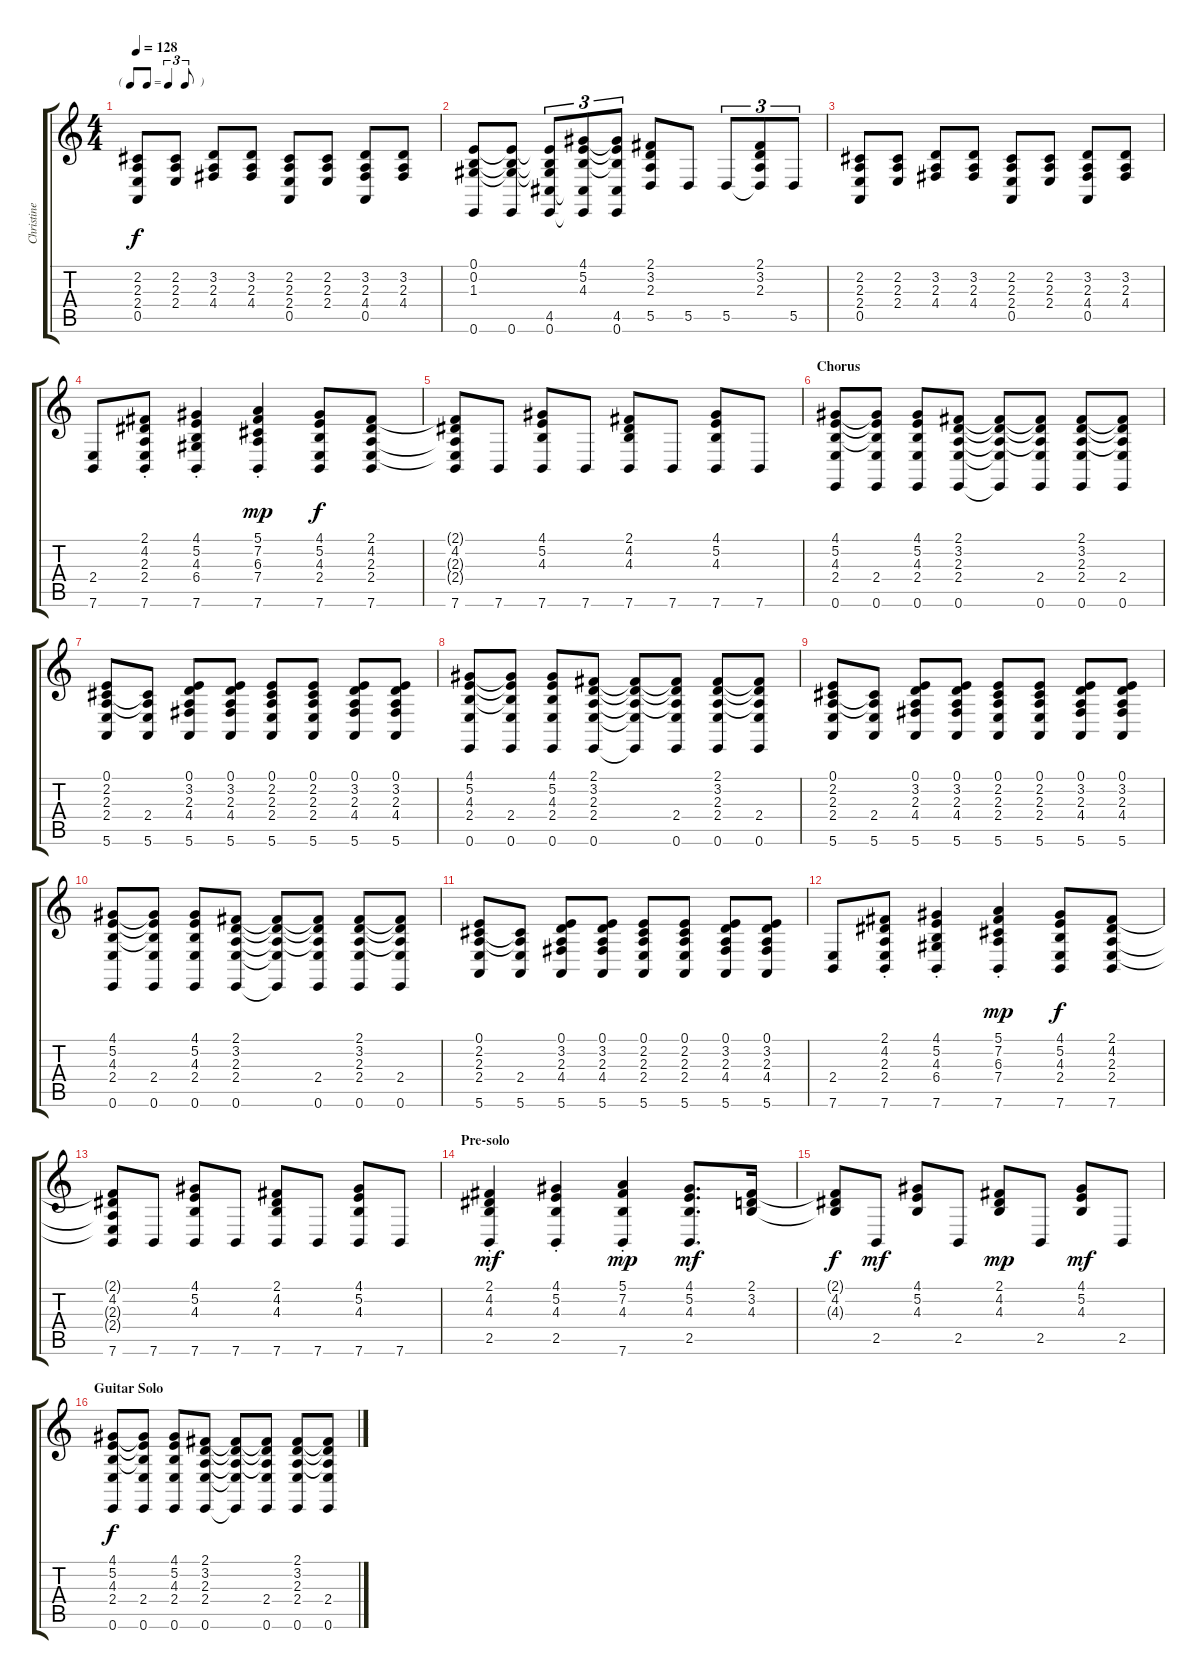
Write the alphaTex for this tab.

\track ("Christine McVie - Piano" "Christine ") {instrument acousticgrandpiano}
\staff {score tabs}
\tuning (E4 B3 G3 D3 A2 E2) {hide}
\ts (4 4)
\tf triplet8th
\tempo 128
\clef g2
\ks c
(2.2 2.3 2.4 0.5).8{dy f} (2.2 2.3 2.4).8 (3.2 2.3 4.4).8 (3.2 2.3 4.4).8 (2.2 2.3 2.4 0.5).8 (2.2 2.3 2.4).8 (3.2 2.3 4.4 0.5).8 (3.2 2.3 4.4).8 |
(0.1 0.2 1.3 0.6).8 (0.1{t} 0.2{t} 1.3{t} 0.6).8 (0.1{t} 0.2{t} 1.3{t} 4.5 0.6).8{tu (3 2)} (4.1 5.2 4.3 4.5{t} 0.6{t}).8{tu (3 2)} (4.1{t} 5.2{t} 4.3{t} 4.5 0.6).8{tu (3 2)} (2.1 3.2 2.3 5.5).8 5.5.8 5.5.8{tu (3 2)} (2.1 3.2 2.3 5.5{t}).8{tu (3 2)} 5.5.8{tu (3 2)} |
(2.2 2.3 2.4 0.5).8 (2.2 2.3 2.4).8 (3.2 2.3 4.4).8 (3.2 2.3 4.4).8 (2.2 2.3 2.4 0.5).8 (2.2 2.3 2.4).8 (3.2 2.3 4.4 0.5).8 (3.2 2.3 4.4).8 |
(2.4 7.6).8 (2.1{st} 4.2{st} 2.3 2.4 7.6).8 (4.1 5.2{st} 4.3 6.4 7.6).4 (5.1{st} 7.2{st} 6.3{st} 7.4 7.6{st}).4{dy mp} (4.1 5.2 4.3 2.4 7.6).8{dy f} (2.1 4.2 2.3 2.4 7.6).8 |
(2.1{t} 4.2 2.3{t} 2.4{t} 7.6).8 7.6.8 (4.1 5.2 4.3 7.6).8 7.6.8 (2.1 4.2 4.3 7.6).8 7.6.8 (4.1 5.2 4.3 7.6).8 7.6.8 |
\section ("" "Chorus")
(4.1 5.2 4.3 2.4 0.6).8 (4.1{t} 5.2{t} 4.3{t} 2.4 0.6).8 (4.1 5.2 4.3 2.4 0.6).8 (2.1 3.2 2.3 2.4 0.6).8 (2.1{t} 3.2{t} 2.3{t} 2.4{t} 0.6{t}).8 (2.1{t} 3.2{t} 2.3{t} 2.4 0.6).8 (2.1 3.2 2.3 2.4 0.6).8 (2.1{t} 3.2{t} 2.3{t} 2.4 0.6).8 |
(0.1 2.2 2.3 2.4 5.6).8 (2.2{t} 2.3{t} 2.4 5.6).8 (0.1 3.2 2.3 4.4 5.6).8 (0.1 3.2 2.3 4.4 5.6).8 (0.1 2.2 2.3 2.4 5.6).8 (0.1 2.2 2.3 2.4 5.6).8 (0.1 3.2 2.3 4.4 5.6).8 (0.1 3.2 2.3 4.4 5.6).8 |
(4.1 5.2 4.3 2.4 0.6).8 (4.1{t} 5.2{t} 4.3{t} 2.4 0.6).8 (4.1 5.2 4.3 2.4 0.6).8 (2.1 3.2 2.3 2.4 0.6).8 (2.1{t} 3.2{t} 2.3{t} 2.4{t} 0.6{t}).8 (2.1{t} 3.2{t} 2.3{t} 2.4 0.6).8 (2.1 3.2 2.3 2.4 0.6).8 (2.1{t} 3.2{t} 2.3{t} 2.4 0.6).8 |
(0.1 2.2 2.3 2.4 5.6).8 (2.2{t} 2.3{t} 2.4 5.6).8 (0.1 3.2 2.3 4.4 5.6).8 (0.1 3.2 2.3 4.4 5.6).8 (0.1 2.2 2.3 2.4 5.6).8 (0.1 2.2 2.3 2.4 5.6).8 (0.1 3.2 2.3 4.4 5.6).8 (0.1 3.2 2.3 4.4 5.6).8 |
(4.1 5.2 4.3 2.4 0.6).8 (4.1{t} 5.2{t} 4.3{t} 2.4 0.6).8 (4.1 5.2 4.3 2.4 0.6).8 (2.1 3.2 2.3 2.4 0.6).8 (2.1{t} 3.2{t} 2.3{t} 2.4{t} 0.6{t}).8 (2.1{t} 3.2{t} 2.3{t} 2.4 0.6).8 (2.1 3.2 2.3 2.4 0.6).8 (2.1{t} 3.2{t} 2.3{t} 2.4 0.6).8 |
(0.1 2.2 2.3 2.4 5.6).8 (2.2{t} 2.3{t} 2.4 5.6).8 (0.1 3.2 2.3 4.4 5.6).8 (0.1 3.2 2.3 4.4 5.6).8 (0.1 2.2 2.3 2.4 5.6).8 (0.1 2.2 2.3 2.4 5.6).8 (0.1 3.2 2.3 4.4 5.6).8 (0.1 3.2 2.3 4.4 5.6).8 |
(2.4 7.6).8 (2.1{st} 4.2{st} 2.3 2.4 7.6).8 (4.1 5.2{st} 4.3 6.4 7.6).4 (5.1{st} 7.2{st} 6.3{st} 7.4 7.6{st}).4{dy mp} (4.1 5.2 4.3 2.4 7.6).8{dy f} (2.1 4.2 2.3 2.4 7.6).8 |
(2.1{t} 4.2 2.3{t} 2.4{t} 7.6).8 7.6.8 (4.1 5.2 4.3 7.6).8 7.6.8 (2.1 4.2 4.3 7.6).8 7.6.8 (4.1 5.2 4.3 7.6).8 7.6.8 |
\section ("" "Pre-solo")
(2.1{st} 4.2{st} 4.3{st} 2.5{st}).4{dy mf} (4.1{st} 5.2{st} 4.3{st} 2.5{st}).4 (5.1{st} 7.2{st} 4.3{st} 7.6{st}).4{dy mp} (4.1 5.2 4.3 2.5).8{d dy mf} (2.1 3.2 4.3).16 |
(2.1{t} 4.2 4.3{t}).8{dy f} 2.5.8{dy mf} (4.1 5.2 4.3).8 2.5.8 (2.1 4.2 4.3).8{dy mp} 2.5.8 (4.1 5.2 4.3).8{dy mf} 2.5.8 |
\section ("" "Guitar Solo")
(4.1 5.2 4.3 2.4 0.6).8{dy f} (4.1{t} 5.2{t} 4.3{t} 2.4 0.6).8 (4.1 5.2 4.3 2.4 0.6).8 (2.1 3.2 2.3 2.4 0.6).8 (2.1{t} 3.2{t} 2.3{t} 2.4{t} 0.6{t}).8 (2.1{t} 3.2{t} 2.3{t} 2.4 0.6).8 (2.1 3.2 2.3 2.4 0.6).8 (2.1{t} 3.2{t} 2.3{t} 2.4 0.6).8
